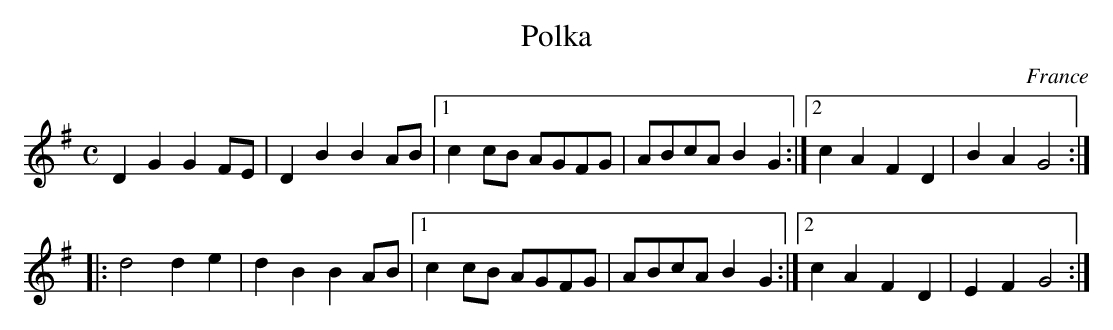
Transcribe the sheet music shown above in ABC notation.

X:1
T:Polka
M:C
O:France
K:G
D2G2G2FE|D2B2B2AB\
|1 c2cB AGFG|ABcAB2G2:|2 c2A2F2D2|B2A2G4:|
|:d4d2e2|d2B2B2AB\
|1 c2cB AGFG|ABcAB2G2:|2 c2A2F2D2|E2F2G4:|
